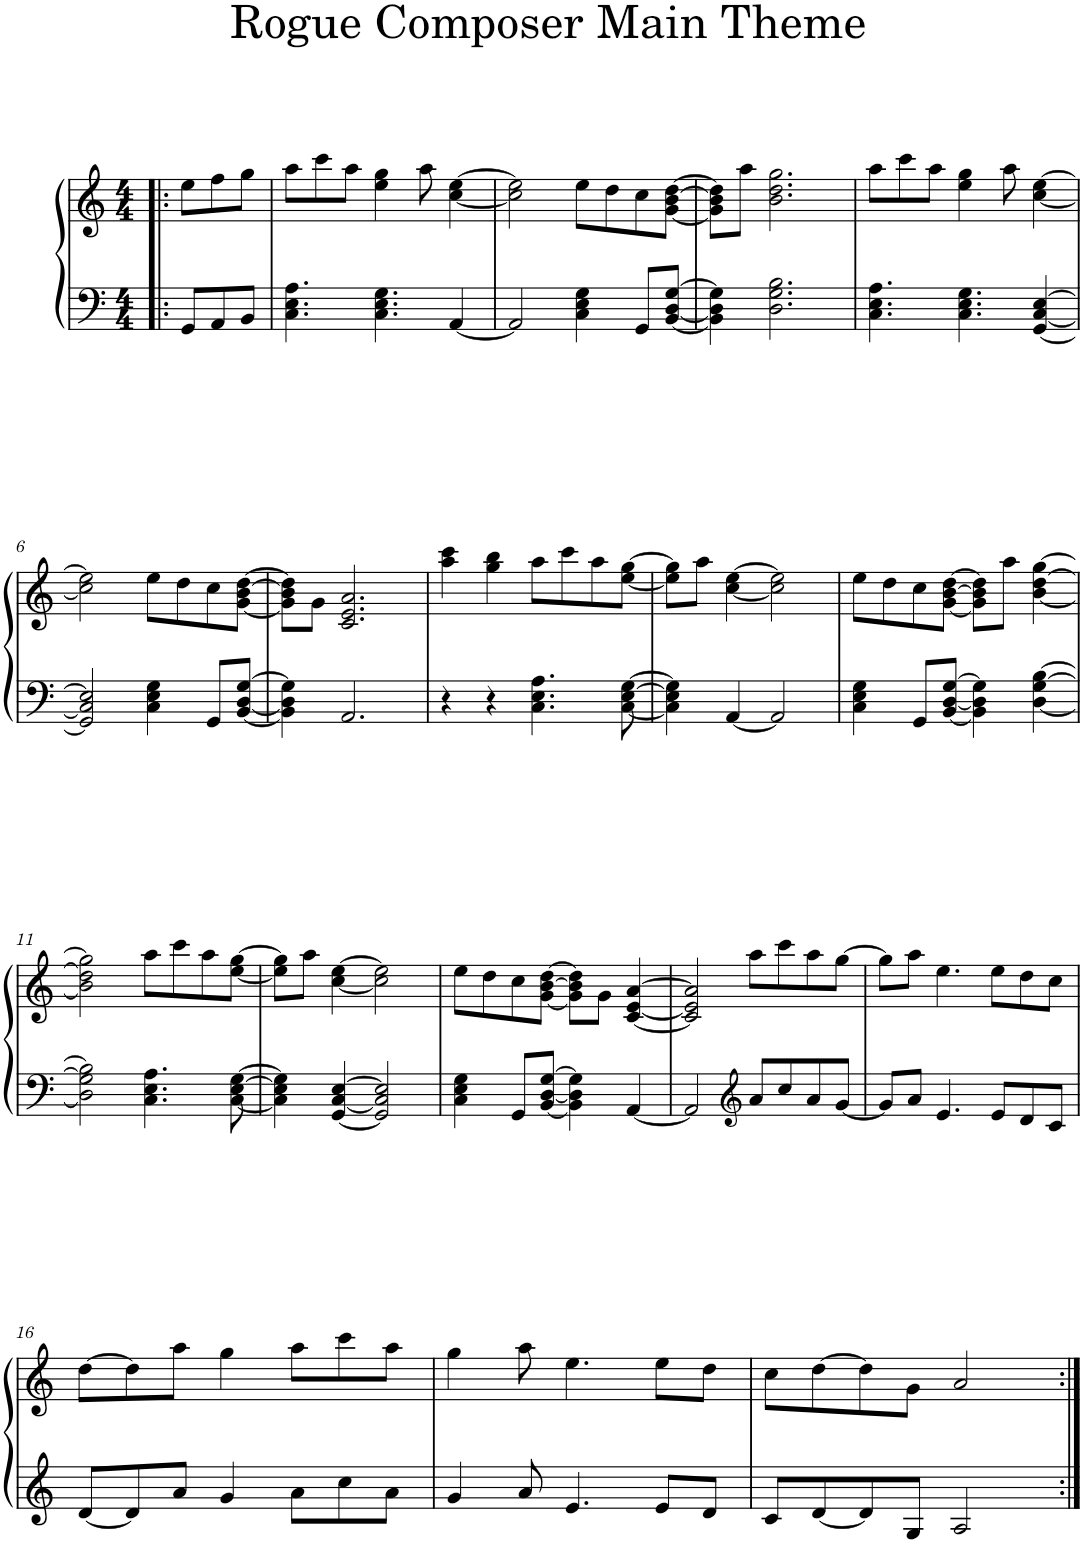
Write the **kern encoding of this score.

**kern	**kern
*part1	*part1
*staff2	*staff1
*I"Piano	*
*I'Pno.	*
*clefF4	*clefG2
*k[]	*k[]
*M4/4	*M4/4
=1!|:	=1!|:
8GG/L	8ee\L
8AA/	8ff\
8BB/J	8gg\J
=2	=2
4.C\ 4.E\ 4.A\	8aa\L
.	8ccc\
.	8aa\J
4.C\ 4.E\ 4.G\	4ee\ 4gg\
.	8aa\
[4AA/	[4cc\ [4ee\
=3	=3
2AA/]	2cc\] 2ee\]
4C\ 4E\ 4G\	8ee\L
.	8dd\
8GG/L	8cc\
[8BB/ [8D/ [8G/J	[8g\ [8b\ [8dd\J
=4	=4
4BB\] 4D\] 4G\]	8g\] 8b\] 8dd\]L
.	8aa\J
2.D\ 2.G\ 2.B\	2.b\ 2.dd\ 2.gg\
=5	=5
4.C\ 4.E\ 4.A\	8aa\L
.	8ccc\
.	8aa\J
4.C\ 4.E\ 4.G\	4ee\ 4gg\
.	8aa\
[4GG/ [4C/ [4E/	[4cc\ [4ee\
!!LO:LB:g=z
=6	=6
2GG/] 2C/] 2E/]	2cc\] 2ee\]
4C\ 4E\ 4G\	8ee\L
.	8dd\
8GG/L	8cc\
[8BB/ [8D/ [8G/J	[8g\ [8b\ [8dd\J
=7	=7
4BB\] 4D\] 4G\]	8g\] 8b\] 8dd\]L
.	8g\J
2.AA/	2.c/ 2.e/ 2.a/
=8	=8
4r	4aa\ 4ccc\
4r	4gg\ 4bb\
4.C\ 4.E\ 4.A\	8aa\L
.	8ccc\
.	8aa\
[8C\ [8E\ [8G\	[8ee\ [8gg\J
=9	=9
4C\] 4E\] 4G\]	8ee\] 8gg\]L
.	8aa\J
[4AA/	[4cc\ [4ee\
2AA/]	2cc\] 2ee\]
=10	=10
4C\ 4E\ 4G\	8ee\L
.	8dd\
8GG/L	8cc\
[8BB/ [8D/ [8G/J	[8g\ [8b\ [8dd\J
4BB\] 4D\] 4G\]	8g\] 8b\] 8dd\]L
.	8aa\J
[4D\ [4G\ [4B\	[4b\ [4dd\ [4gg\
!!LO:LB:g=z
=11	=11
2D\] 2G\] 2B\]	2b\] 2dd\] 2gg\]
4.C\ 4.E\ 4.A\	8aa\L
.	8ccc\
.	8aa\
[8C\ [8E\ [8G\	[8ee\ [8gg\J
=12	=12
4C\] 4E\] 4G\]	8ee\] 8gg\]L
.	8aa\J
[4GG/ [4C/ [4E/	[4cc\ [4ee\
2GG/] 2C/] 2E/]	2cc\] 2ee\]
=13	=13
4C\ 4E\ 4G\	8ee\L
.	8dd\
8GG/L	8cc\
[8BB/ [8D/ [8G/J	[8g\ [8b\ [8dd\J
4BB\] 4D\] 4G\]	8g\] 8b\] 8dd\]L
.	8g\J
[4AA/	[4c/ [4e/ [4a/
=14	=14
2AA/]	2c/] 2e/] 2a/]
*clefG2	*
8a/L	8aa\L
8cc/	8ccc\
8a/	8aa\
[8g/J	[8gg\J
=15	=15
8g/L]	8gg\L]
8a/J	8aa\J
4.e/	4.ee\
8e/L	8ee\L
8d/	8dd\
8c/J	8cc\J
!!LO:LB:g=z
=16	=16
[8d/L	[8dd\L
8d/]	8dd\]
8a/J	8aa\J
4g/	4gg\
8a\L	8aa\L
8cc\	8ccc\
8a\J	8aa\J
=17	=17
4g/	4gg\
8a/	8aa\
4.e/	4.ee\
8e/L	8ee\L
8d/J	8dd\J
=18	=18
8c/L	8cc\L
[8d/	[8dd\
8d/]	8dd\]
8G/J	8g\J
2A/	2a/
=:|!	=:|!
*-	*-
